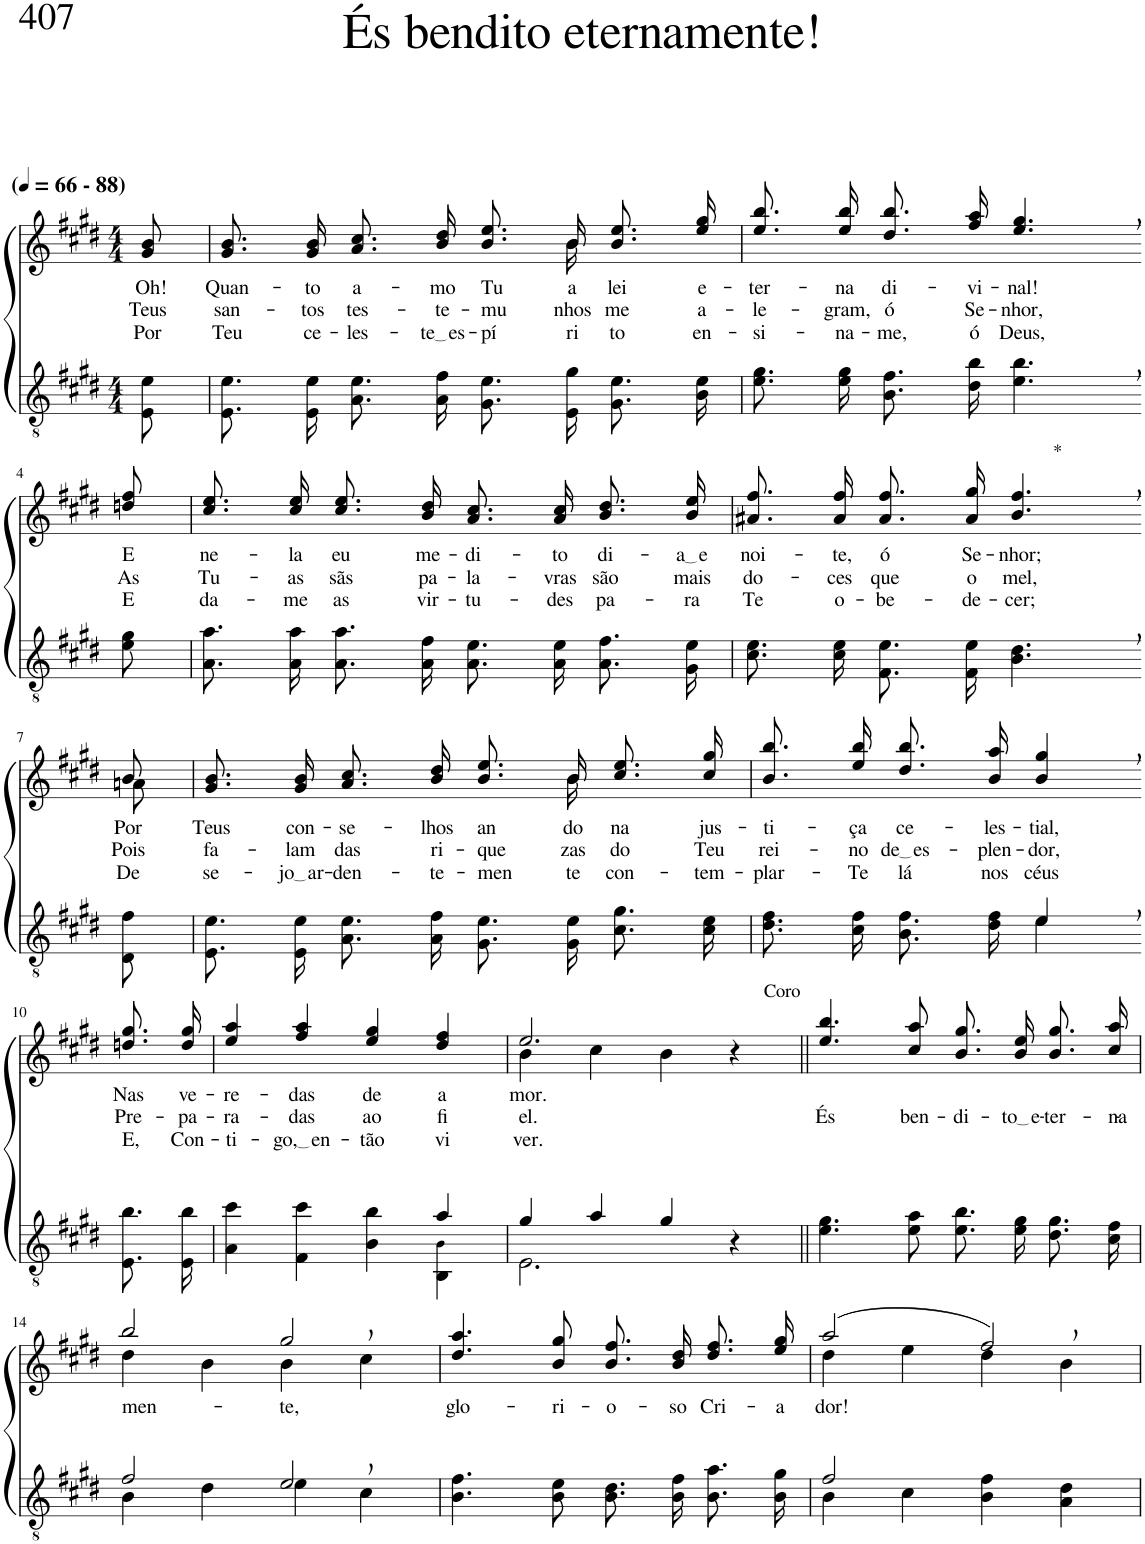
**kern	**kern	**text	**text	**text
*part2	*part1	*part1	*part1	*part1
*staff2	*staff1	*staff1	*staff1	*staff1
*I"Parte III e IV	*I"Parte I e II	*	*	*
*clefGv2	*clefG2	*	*	*
*Trd5c9	*Trd5c9	*	*	*
*k[f#c#g#d#]	*k[f#c#g#d#]	*	*	*
*M4/4	*M4/4	*	*	*
*MM66	*MM66	*	*	*
=1	=1	=1	=1	=1
!	!LO:TX:a:B:t=(	!	!	!
!	!LO:TX:a:B:t=- 88)	!	!	!
!	!	!LO:LY:b	!LO:LY:b	!LO:LY:b
8E\ 8e\	8g#/ 8b/	Oh!	Teus	Por
=2	=2	=2	=2	=2
!	!	!LO:LY:b	!LO:LY:b	!LO:LY:b
*	*^	*	*	*
8.E/ 8.e/L	8.g#/ 8.b/L	8.ryy	Quan-	san-	Teu
!	!	!	!LO:LY:b	!LO:LY:b	!LO:LY:b
*	*v	*v	*	*	*
16E/ 16e/Jk	16g#/ 16b/Jk	-to	-tos	ce-
!	!	!LO:LY:b	!LO:LY:b	!LO:LY:b
8.A\ 8.e\L	8.a\ 8.cc#\L	a-	tes-	-les-
!	!	!LO:LY:b	!LO:LY:b	!LO:LY:b
16A\ 16f#\Jk	16b\ 16dd#\Jk	-mo	-te-	te es
!	!	!LO:LY:b	!LO:LY:b	!LO:LY:b
8.G#\ 8.e\L	8.b\ 8.ee\L	Tu-	-mu-	-pí-
*	*^	*	*	*
!	!	!	!LO:LY:b	!LO:LY:b	!LO:LY:b
16E\ 16g#\Jk	16b\Jk	16b\	-a	-nhos	-ri-
!	!	!	!LO:LY:b	!LO:LY:b	!LO:LY:b
8.G#\ 8.e\L	8.b\ 8.ee\L	4ryy	lei	me	-to
!	!	!	!LO:LY:b	!LO:LY:b	!LO:LY:b
16B\ 16e\Jk	16ee\ 16gg#\Jk	.	e-	a-	en-
*	*v	*v	*	*	*
=3	=3	=3	=3	=3
!	!	!LO:LY:b	!LO:LY:b	!LO:LY:b
8.e\ 8.g#\L	8.ee\ 8.bb\L	-ter-	-le-	-si-
!	!	!LO:LY:b	!LO:LY:b	!LO:LY:b
16e\ 16g#\Jk	16ee\ 16bb\Jk	-na	-gram,	-na-
!	!	!LO:LY:b	!LO:LY:b	!LO:LY:b
8.B\ 8.f#\L	8.dd#\ 8.bb\L	di-	ó	-me,
!	!	!LO:LY:b	!LO:LY:b	!LO:LY:b
16d#\ 16b\Jk	16ff#\ 16aa\Jk	-vi-	Se-	ó
!	!	!LO:LY:b	!LO:LY:b	!LO:LY:b
4.e\, 4.b\,	4.ee/, 4.gg#/,	-nal!	-nhor,	Deus,
!!LO:LB:g=z
=4-	=4-	=4-	=4-	=4-
!	!	!LO:LY:b	!LO:LY:b	!LO:LY:b
8e\ 8g#\	8ddn/ 8ff#/	E	As	E
=5	=5	=5	=5	=5
!	!	!LO:LY:b	!LO:LY:b	!LO:LY:b
8.A\ 8.a\L	8.cc#\ 8.ee\L	ne-	Tu-	da-
!	!	!LO:LY:b	!LO:LY:b	!LO:LY:b
16A\ 16a\Jk	16cc#\ 16ee\Jk	-la	-as	-me
!	!	!LO:LY:b	!LO:LY:b	!LO:LY:b
8.A\ 8.a\L	8.cc#\ 8.ee\L	eu	sãs	as
!	!	!LO:LY:b	!LO:LY:b	!LO:LY:b
16A\ 16f#\Jk	16b\ 16dd#\Jk	me-	pa-	vir-
!	!	!LO:LY:b	!LO:LY:b	!LO:LY:b
8.A\ 8.e\L	8.a\ 8.cc#\L	-di-	-la-	-tu-
!	!	!LO:LY:b	!LO:LY:b	!LO:LY:b
16A\ 16e\Jk	16a\ 16cc#\Jk	-to	-vras	-des
!	!	!LO:LY:b	!LO:LY:b	!LO:LY:b
8.A\ 8.f#\L	8.b\ 8.dd#\L	di-	são	pa-
!	!	!LO:LY:b	!LO:LY:b	!LO:LY:b
16G#\ 16e\Jk	16b\ 16ee\Jk	a e	mais	-ra
=6	=6	=6	=6	=6
!	!	!LO:LY:b	!LO:LY:b	!LO:LY:b
8.c#\ 8.e\L	8.a#X\ 8.ff#\L	noi-	do-	Te
!	!	!LO:LY:b	!LO:LY:b	!LO:LY:b
16c#\ 16e\Jk	16a#\ 16ff#\Jk	-te,	-ces	o-
!	!	!LO:LY:b	!LO:LY:b	!LO:LY:b
8.F#\ 8.e\L	8.a#\ 8.ff#\L	ó	que	-be-
!	!	!LO:LY:b	!LO:LY:b	!LO:LY:b
16F#\ 16e\Jk	16a#\ 16gg#\Jk	Se-	o	-de-
!	!LO:TX:a:t=*	!	!	!
!	!	!LO:LY:b	!LO:LY:b	!LO:LY:b
4.B\, 4.d#\,	4.b/, 4.ff#/,	-nhor;	mel,	-cer;
!!LO:LB:g=z
=7-	=7-	=7-	=7-	=7-
*	*^	*	*	*
!	!	!	!LO:LY:b	!LO:LY:b	!LO:LY:b
8D#\ 8f#\	8b/	8an\	Por	Pois	De-
=8	=8	=8	=8	=8	=8
!	!	!	!LO:LY:b	!LO:LY:b	!LO:LY:b
8.E/ 8.e/L	8.g#/ 8.b/L	8.ryy	Teus	fa-	-se-
!	!	!	!LO:LY:b	!LO:LY:b	!LO:LY:b
*	*v	*v	*	*	*
16E/ 16e/Jk	16g#/ 16b/Jk	con-	-lam	jo ar
!	!	!LO:LY:b	!LO:LY:b	!LO:LY:b
8.A\ 8.e\L	8.a\ 8.cc#\L	-se-	das	-den-
!	!	!LO:LY:b	!LO:LY:b	!LO:LY:b
16A\ 16f#\Jk	16b\ 16dd#\Jk	-lhos	ri-	-te-
!	!	!LO:LY:b	!LO:LY:b	!LO:LY:b
8.G#\ 8.e\L	8.b\ 8.ee\L	an-	-que-	-men-
*	*^	*	*	*
!	!	!	!LO:LY:b	!LO:LY:b	!LO:LY:b
16G#\ 16e\Jk	16b\Jk	16b\	-do	-zas	-te
!	!	!	!LO:LY:b	!LO:LY:b	!LO:LY:b
8.c#\ 8.g#\L	8.cc#\ 8.ee\L	4ryy	na	do	con-
!	!	!	!LO:LY:b	!LO:LY:b	!LO:LY:b
16c#\ 16e\Jk	16cc#\ 16gg#\Jk	.	jus-	Teu	-tem-
*	*v	*v	*	*	*
=9	=9	=9	=9	=9
*^	*	*	*	*
!	!	!	!LO:LY:b	!LO:LY:b	!LO:LY:b
2ryy	8.d#\ 8.f#\L	8.b\ 8.bb\L	-ti-	rei-	-plar-
!	!	!	!LO:LY:b	!LO:LY:b	!LO:LY:b
.	16c#\ 16f#\Jk	16ee\ 16bb\Jk	-ça	-no	-Te
!	!	!	!LO:LY:b	!LO:LY:b	!LO:LY:b
.	8.B\ 8.f#\L	8.dd#\ 8.bb\L	ce-	de es	lá
!	!	!	!LO:LY:b	!LO:LY:b	!LO:LY:b
.	16d#\ 16f#\Jk	16b\ 16aa\Jk	-les-	-plen-	nos
!	!	!	!LO:LY:b	!LO:LY:b	!LO:LY:b
4e,/	4e\	4b/, 4gg#/,	-tial,	-dor,	céus
!!LO:LB:g=z
=10-	=10-	=10-	=10-	=10-	=10-
!	!	!	!LO:LY:b	!LO:LY:b	!LO:LY:b
*v	*v	*	*	*	*
8.E\ 8.b\L	8.ddn\ 8.gg#\L	Nas	Pre-	E,
!	!	!LO:LY:b	!LO:LY:b	!LO:LY:b
16E\ 16b\Jk	16dd\ 16gg#\Jk	ve-	-pa-	Con-
=11	=11	=11	=11	=11
*^	*	*	*	*
!	!	!	!LO:LY:b	!LO:LY:b	!LO:LY:b
4A\ 4cc#\	2.ryy	4ee/ 4aa/	-re-	-ra-	-ti-
!	!	!	!LO:LY:b	!LO:LY:b	!LO:LY:b
4F#\ 4cc#\	.	4ff#/ 4aa/	-das	-das	go, en
!	!	!	!LO:LY:b	!LO:LY:b	!LO:LY:b
4B\ 4b\	.	4ee/ 4gg#/	de	ao	-tão
!	!	!	!LO:LY:b	!LO:LY:b	!LO:LY:b
4a/	4BB\ 4B!\	4dd#/ 4ff#/	a-	fi-	vi-
=12	=12	=12	=12	=12	=12
*	*	*^	*	*	*
!	!	!	!	!LO:LY:b	!LO:LY:b	!LO:LY:b
4g#/	2.E\	2.ee/	4b\	-mor.	-el.	-ver.
4a/	.	.	4cc#\	.	.	.
4g#/	.	.	4b\	.	.	.
!	!	!LO:TX:a:t=Coro	!	!	!	!
4r	4ryy	4r	4ryy	.	.	.
=13||	=13||	=13||	=13||	=13||	=13||	=13||
!	!	!	!	!	!LO:LY:b	!
*v	*v	*	*	*	*	*
*	*v	*v	*	*	*
4.e\ 4.g#\	4.ee/ 4.bb/	.	És	.
!	!	!	!LO:LY:b	!
8e\ 8a\	8cc#/ 8aa/	.	ben-	.
!	!	!	!LO:LY:b	!
8.e\ 8.b\L	8.b\ 8.gg#\L	.	-di-	.
!	!	!	!LO:LY:b	!
16e\ 16g#\Jk	16b\ 16ee\Jk	.	to e	.
!	!	!	!LO:LY:b	!
8.d#\ 8.g#\L	8.b\ 8.gg#\L	.	-ter-	.
!	!	!	!LO:LY:b	!
16c#\ 16f#\Jk	16cc#\ 16aa\Jk	.	-na-	.
!!LO:LB:g=z
=14	=14	=14	=14	=14
*^	*^	*	*	*
!	!	!	!	!LO:LY:b	!	!
2f#/	4B\	2bb/	4dd#\	men-	.	.
.	4d#\	.	4b\	.	.	.
!	!	!	!	!LO:LY:b	!	!
2e,/	4e\	2gg#,/	4b\	-te,	.	.
.	4c#\	.	4cc#\	.	.	.
=15	=15	=15	=15	=15	=15	=15
!	!	!	!	!LO:LY:b	!	!
*v	*v	*	*	*	*	*
*	*v	*v	*	*	*
4.B\ 4.f#\	4.dd#/ 4.aa/	glo-	.	.
!	!	!LO:LY:b	!	!
8B\ 8e\	8b/ 8gg#/	-ri-	.	.
!	!	!LO:LY:b	!	!
8.B\ 8.d#\L	8.b\ 8.ff#\L	-o-	.	.
!	!	!LO:LY:b	!	!
16B\ 16f#\Jk	16b\ 16dd#\Jk	-so	.	.
!	!	!LO:LY:b	!	!
8.B\ 8.a\L	8.dd#\ 8.ff#\L	Cri-	.	.
!	!	!LO:LY:b	!	!
16B\ 16g#\Jk	16ee\ 16gg#\Jk	-a-	.	.
=16	=16	=16	=16	=16
*^	*^	*	*	*
!	!	!	!	!LO:LY:b	!	!
2f#/	4B\	(2aa/	4dd#\	-dor!	.	.
.	4c#\	.	4ee\	.	.	.
2ryy	4B\ 4f#\	2ff#,/)	4dd#\	.	.	.
.	4A\ 4d#\	.	4b\	.	.	.
*v	*v	*	*	*	*	*
*	*v	*v	*	*	*
=	=	=	=	=
*-	*-	*-	*-	*-
